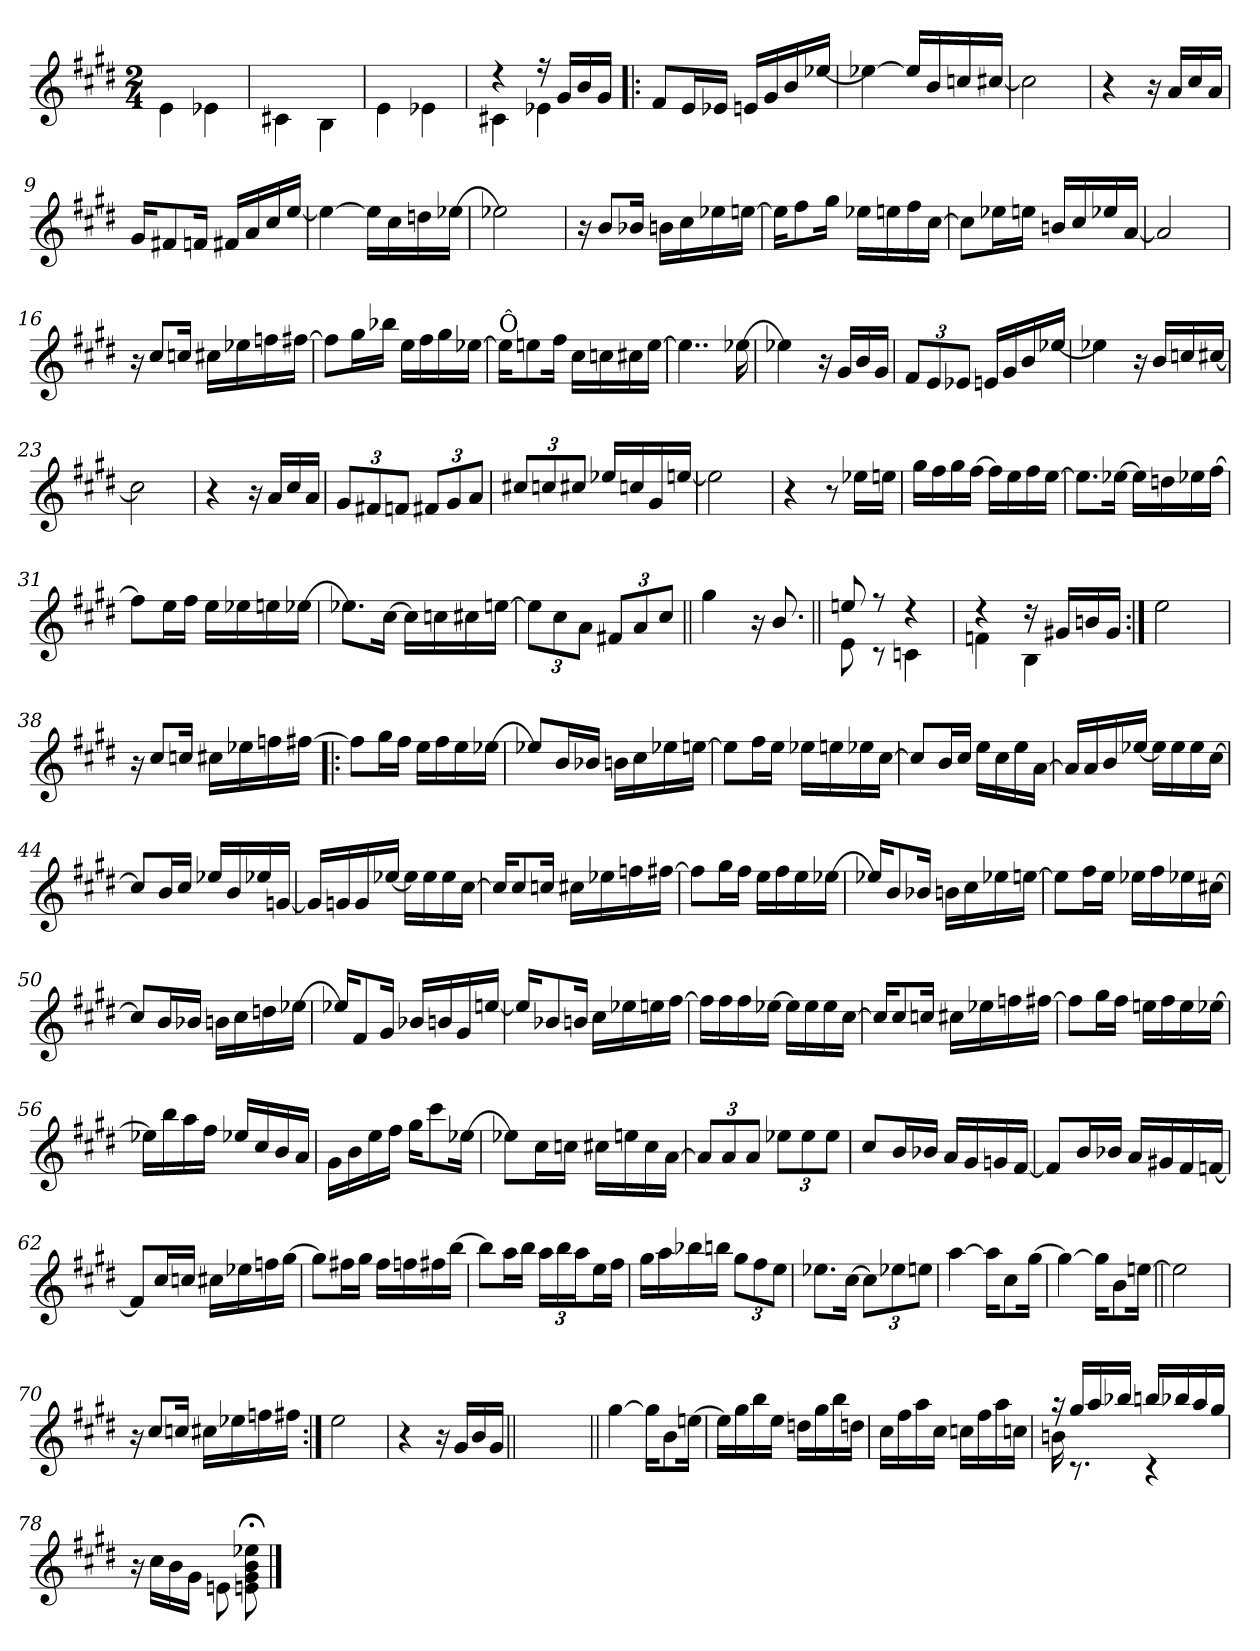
**kern
*part1
*staff1
*clefG2
*k[f#c#g#d#]
*E:
*M2/4
=1
4e\
4e-X\
=2
4c#X\
4B\
=3
4e\
4e-X\
=4
*^
4r	4c#X\
16r	4e-X\
16g#/LL	.
16b/	.
16g#/JJ	.
*v	*v
!!LO:LB:g=z
=5!|:
8f#/L
16e/L
16e-X/JJ
16en/LL
16g#/
16b/
[16ee-X/JJ
=6
4ee-X\_
16ee-/LL]
16b/
16ccn/
[16cc#X/JJ
=7
2cc#\]
=8
4r
16r
16a/LL
16cc#/
16a/JJ
=9
16g#/KL
8f#X/
16fn/Jk
16f#X/LL
16a/
16cc#/
[16ee/JJ
!!LO:LB:g=z
=10
4ee\_
16ee\LL]
16cc#\
16ddn\
[16ee-X\JJ
=11
2ee-X\]
=12
16r
8b/L
16b-X/Jk
16bn\LL
16cc#\
16ee-X\
[16een\JJ
=13
16ee\KL]
8ff#\
16gg#\Jk
16ee-X\LL
16een\
16ff#\
[16cc#\JJ
=14
8cc#\L]
16ee-X\L
16een\JJ
16bn/LL
16cc#/
16ee-X/
[16a/JJ
!!LO:LB:g=z
=15
2a/]
=16
16r
8cc#/L
16ccn/Jk
16cc#X\LL
16ee-X\
16ffn\
[16ff#X\JJ
=17
8ff#\L]
16gg#\L
16bb-X\JJ
16ee\LL
16ff#\
16gg#\
[16ee-X\JJ
=18
!LO:TX:a:t=Ô
16ee-\KL]
8een\
16ff#\Jk
16cc#\LL
16ccn\
16cc#X\
[16ee\JJ
=19
4..ee\]
[16ee-X\
!!LO:LB:g=z
=20
4ee-X\]
16r
16g#/LL
16b/
16g#/JJ
=21
12f#/L
12e/
12e-X/J
16en/LL
16g#/
16b/
[16ee-X/JJ
=22
4ee-X\]
16r
16b/LL
16ccn/
[16cc#X/JJ
=23
2cc#\]
!!LO:LB:g=z
=24
4r
16r
16a/LL
16cc#/
16a/JJ
=25
12g#/L
12f#X/
12fn/J
12f#X/L
12g#/
12a/J
=26
12cc#X/L
12ccn/
12cc#X/J
16ee-X/LL
16ccn/
16g#/
[16een/JJ
=27
2ee\]
=28
4r
8ra
16ee-X\LL
16een\JJ
!!LO:LB:g=z
=29
16gg#\LL
16ff#\
16gg#\
[16ff#\JJ
16ff#\LL]
16ee\
16ff#\
[16ee\JJ
=30
8.ee\L]
[16ee-X\Jk
16ee-\LL]
16ddn\
16ee-X\
[16ff#\JJ
=31
8ff#\L]
16ee\L
16ff#\JJ
16ee\LL
16ee-X\
16een\
[16ee-X\JJ
=32
8.ee-X\L]
[16cc#\Jk
16cc#\LL]
16ccn\
16cc#X\
[16een\JJ
=33
12ee\L]
12cc#\
12a\J
12f#X/L
12a/
12cc#/J
!!LO:LB:g=z
=34||
4gg#\
16r
8.b/
=35||
*^
8een/	8e\
8r	8rc
4rdd	4cn\
=36	=36
4rdd	4fn\
16rdd	4B\
16g#X/LL	.
16bn/	.
16g#/JJ	.
*v	*v
=37:|!
2ee\
=38
16r
8cc#/L
16ccn/Jk
16cc#X\LL
16ee-X\
16ffn\
[16ff#X\JJ
!!LO:LB:g=z
=39!|:
8ff#\L]
16gg#\L
16ff#\JJ
16ee\LL
16ff#\
16ee\
[16ee-X\JJ
=40
8ee-X/L]
16b/L
16b-X/JJ
16bn\LL
16cc#\
16ee-X\
[16een\JJ
=41
8ee\L]
16ff#\L
16ee\JJ
16ee-X\LL
16een\
16ee-X\
[16cc#\JJ
=42
8cc#/L]
16b/L
16cc#/JJ
16ee\LL
16cc#\
16ee\
[16a\JJ
=43
16a/LL]
16a/
16b/
[16ee-X/JJ
16ee-\LL]
16ee-\
16ee-\
[16cc#\JJ
!!LO:PB:g=z
=44
8cc#/L]
16b/L
16cc#/JJ
16ee-X/LL
16b/
16ee-X/
[16gn/JJ
=45
16gn/LL]
16g/
16g/
[16ee-X/JJ
16ee-\LL]
16ee-\
16ee-\
[16cc#\JJ
=46
16cc#/KL]
8cc#/
16ccn/Jk
16cc#X\LL
16ee-X\
16ffn\
[16ff#X\JJ
=47
8ff#\L]
16gg#\L
16ff#\JJ
16ee\LL
16ff#\
16ee\
[16ee-X\JJ
=48
16ee-X/KL]
8b/
16b-X/Jk
16bn\LL
16cc#\
16ee-X\
[16een\JJ
!!LO:LB:g=z
=49
8ee\L]
16ff#\L
16ee\JJ
16ee-X\LL
16ff#\
16ee-X\
[16cc#X\JJ
=50
8cc#/L]
16b/L
16b-X/JJ
16bn\LL
16cc#\
16ddn\
[16ee-X\JJ
=51
16ee-X/KL]
8f#/
16g#/Jk
16b-X/LL
16bn/
16g#/
[16een/JJ
=52
16ee/KL]
8b-X/
16bn/Jk
16cc#\LL
16ee-X\
16een\
[16ff#\JJ
=53
16ff#\LL]
16ff#\
16ff#\
[16ee-X\JJ
16ee-\LL]
16ee-\
16ee-\
[16cc#\JJ
!!LO:LB:g=z
=54
16cc#/KL]
8cc#/
16ccn/Jk
16cc#X\LL
16ee-X\
16ffn\
[16ff#X\JJ
=55
8ff#\L]
16gg#\L
16ff#\JJ
16een\LL
16ff#\
16ee\
[16ee-X\JJ
=56
16ee-X\LL]
16bb\
16aa\
16ff#\JJ
16ee-X/LL
16cc#/
16b/
16a/JJ
=57
16g#\LL
16b\
16ee\
16ff#\JJ
16gg#\KL
8ccc#\
[16ee-X\Jk
=58
8ee-X\L]
16cc#\L
16ccn\JJ
16cc#X\LL
16een\
16cc#\
[16a\JJ
!!LO:LB:g=z
=59
12a/L]
12a/
12a/J
12ee-X\L
12ee-\
12ee-\J
=60
8cc#/L
16b/L
16b-X/JJ
16a/LL
16g#/
16gn/
[16f#/JJ
=61
8f#/L]
16b/L
16b-X/JJ
16a/LL
16g#X/
16f#/
[16fn/JJ
=62
8fn/L]
16cc#/L
16ccn/JJ
16cc#X\LL
16ee-X\
16ffn\
[16gg#\JJ
=63
8gg#\L]
16ff#X\L
16gg#\JJ
16ff#\LL
16ffn\
16ff#X\
[16bb\JJ
!!LO:LB:g=z
=64
8bb\L]
16aa\L
16bb\JJ
24aa\LL
24bb\
24aa\J
16ee\L
16ff#\JJ
=65
16gg#\LL
16aa\
16bb-X\
16bbn\JJ
12gg#\L
12ff#\
12ee\J
=66
8.ee-X\L
[16cc#\Jk
12cc#\L]
12ee-X\
12een\J
=67
[4aa\
16aa\KL]
8cc#\
[16gg#\Jk
=68
4gg#\_
16gg#\KL]
8b\
[16een\Jk
!!LO:LB:g=z
=69||
2ee\]
=70
16r
8cc#/L
16ccn/Jk
16cc#X\LL
16ee-X\
16ffn\
16ff#X\JJ
=71:|!
2ee\
=72
4r
16r
16g#/LL
16b/
16g#/JJ
=73||
2ryy
!!LO:LB:g=z
=74||
[4gg#\
16gg#\KL]
8b\
[16een\Jk
=75
16ee\LL]
16gg#\
16bb\
16ee\JJ
16ddn\LL
16gg#\
16bb\
16ddn\JJ
=76
16cc#\LL
16ff#\
16aa\
16cc#\JJ
16ccn\LL
16ff#\
16aa\
16ccn\JJ
=77
*^
16raa	16bn\
16gg#/LL	8.rc
16aa/	.
16bb-X/JJ	.
16bbn/LL	4rc
16bb-X/	.
16aa/	.
16gg#/JJ	.
*v	*v
=78
16r
16cc#\LL
16b\
16g#\JJ
8en\
8en\;< 8g#\;< 8b\;< 8ee-X\;<
==
*-
